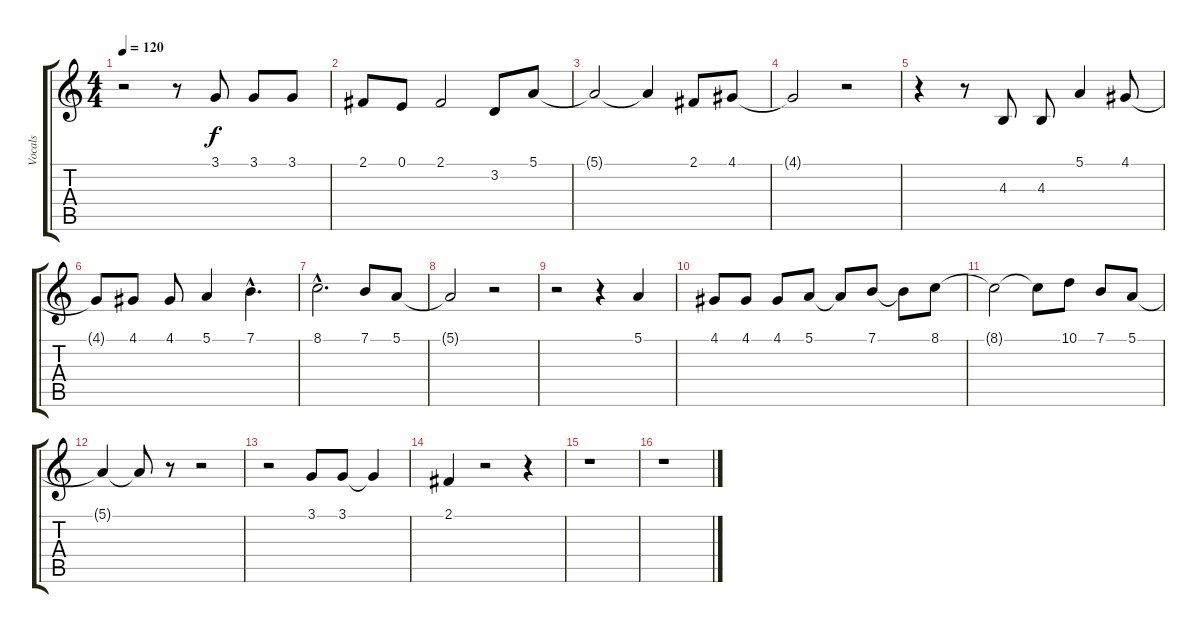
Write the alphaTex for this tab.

\track ("Vocals" "Vocals") {instrument tenorsax}
\staff {score tabs}
\tuning (E4 B3 G3 D3 A2 E2) {hide}
\ts (4 4)
\tempo 120
\clef g2
\ks c
r.2{dy f} r.8 3.1.8 3.1.8 3.1.8 |
2.1.8 0.1.8 2.1.2 3.2.8 5.1.8 |
5.1{t}.2 5.1{t}.4 2.1.8 4.1.8 |
4.1{t}.2 r.2 |
r.4 r.8 4.3.8 4.3.8 5.1.4 4.1.8 |
4.1{t}.8 4.1.8 4.1.8 5.1.4 7.1{hac}.4{d} |
8.1{hac}.2{d} 7.1.8 5.1.8 |
5.1{t}.2 r.2 |
r.2 r.4 5.1.4 |
4.1.8 4.1.8 4.1.8 5.1.8 5.1{t}.8 7.1.8 7.1{t}.8 8.1.8 |
8.1{t}.2 8.1{t}.8 10.1.8 7.1.8 5.1.8 |
5.1{t}.4 5.1{t}.8 r.8 r.2 |
r.2 3.1.8 3.1.8 3.1{t}.4 |
2.1.4 r.2 r.4 |
r.1 |
r.1
